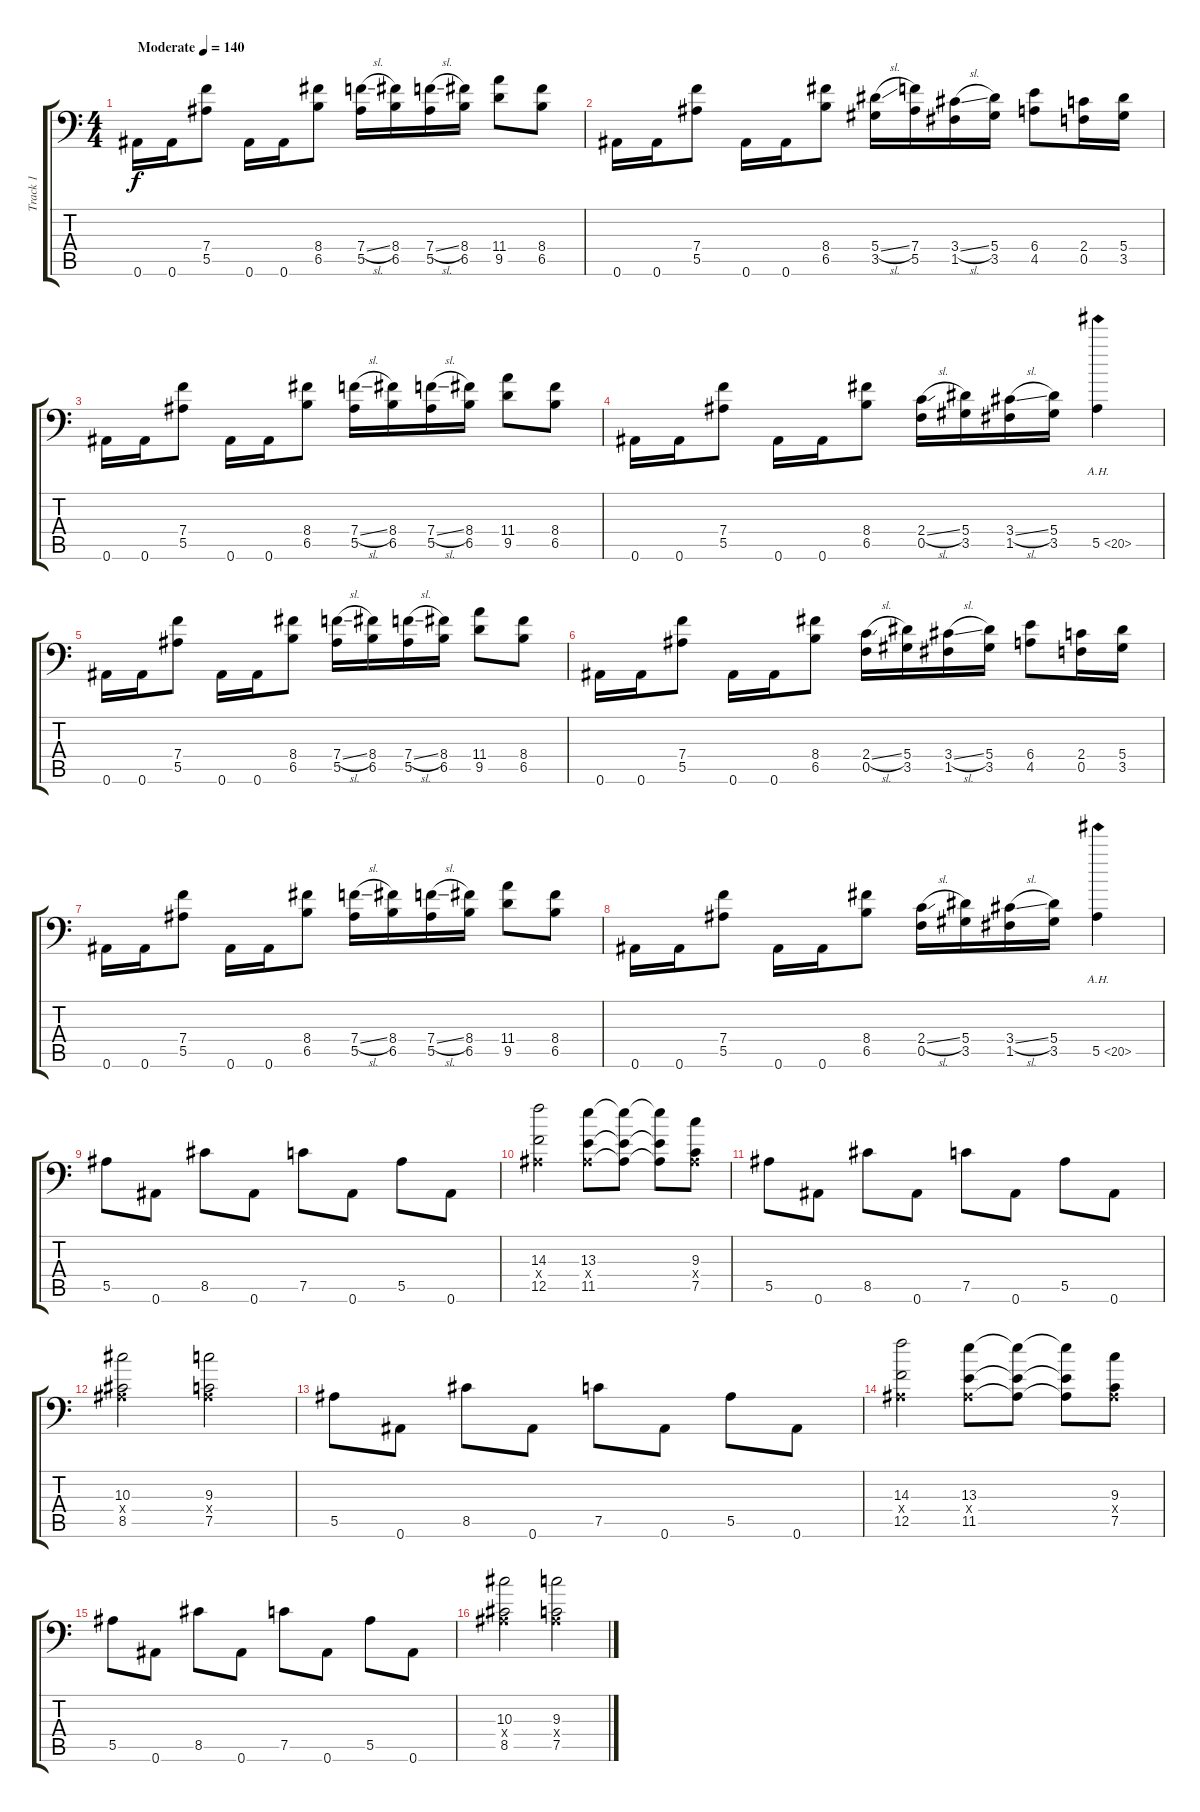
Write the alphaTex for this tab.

\track ("Track 1" "Track 1") {instrument distortionguitar}
\staff {score tabs}
\tuning (C4 G3 Eb3 Bb2 F2 Bb1) {hide}
\ts (4 4)
\tempo (140 "Moderate")
\clef f4
\ks c
0.6.16{dy f instrument distortionguitar} 0.6.16 (7.4 5.5).8 0.6.16 0.6.16 (8.4 6.5).8 (7.4{sl} 5.5).16 (8.4 6.5).16 (7.4{sl} 5.5).16 (8.4 6.5).16 (11.4 9.5).8 (8.4 6.5).8 |
0.6.16 0.6.16 (7.4 5.5).8 0.6.16 0.6.16 (8.4 6.5).8 (5.4{sl} 3.5).16 (7.4 5.5).16 (3.4{sl} 1.5).16 (5.4 3.5).16 (6.4 4.5).8 (2.4 0.5).16 (5.4 3.5).16 |
0.6.16 0.6.16 (7.4 5.5).8 0.6.16 0.6.16 (8.4 6.5).8 (7.4{sl} 5.5).16 (8.4 6.5).16 (7.4{sl} 5.5).16 (8.4 6.5).16 (11.4 9.5).8 (8.4 6.5).8 |
0.6.16 0.6.16 (7.4 5.5).8 0.6.16 0.6.16 (8.4 6.5).8 (2.4{sl} 0.5).16 (5.4 3.5).16 (3.4{sl} 1.5).16 (5.4 3.5).16 5.5{ah 15}.4 |
0.6.16 0.6.16 (7.4 5.5).8 0.6.16 0.6.16 (8.4 6.5).8 (7.4{sl} 5.5).16 (8.4 6.5).16 (7.4{sl} 5.5).16 (8.4 6.5).16 (11.4 9.5).8 (8.4 6.5).8 |
0.6.16 0.6.16 (7.4 5.5).8 0.6.16 0.6.16 (8.4 6.5).8 (2.4{sl} 0.5).16 (5.4 3.5).16 (3.4{sl} 1.5).16 (5.4 3.5).16 (6.4 4.5).8 (2.4 0.5).16 (5.4 3.5).16 |
0.6.16 0.6.16 (7.4 5.5).8 0.6.16 0.6.16 (8.4 6.5).8 (7.4{sl} 5.5).16 (8.4 6.5).16 (7.4{sl} 5.5).16 (8.4 6.5).16 (11.4 9.5).8 (8.4 6.5).8 |
0.6.16 0.6.16 (7.4 5.5).8 0.6.16 0.6.16 (8.4 6.5).8 (2.4{sl} 0.5).16 (5.4 3.5).16 (3.4{sl} 1.5).16 (5.4 3.5).16 5.5{ah 15}.4 |
5.5.8 0.6.8 8.5.8 0.6.8 7.5.8 0.6.8 5.5.8 0.6.8 |
(14.3 0.4{x} 12.5).2 (13.3 0.4{x} 11.5).8 (13.3{t} 0.4{t} 11.5{t}).8 (13.3{t} 0.4{t} 11.5{t}).8 (9.3 0.4{x} 7.5).8 |
5.5.8 0.6.8 8.5.8 0.6.8 7.5.8 0.6.8 5.5.8 0.6.8 |
(10.3 0.4{x} 8.5).2 (9.3 0.4{x} 7.5).2 |
5.5.8 0.6.8 8.5.8 0.6.8 7.5.8 0.6.8 5.5.8 0.6.8 |
(14.3 0.4{x} 12.5).2 (13.3 0.4{x} 11.5).8 (13.3{t} 0.4{t} 11.5{t}).8 (13.3{t} 0.4{t} 11.5{t}).8 (9.3 0.4{x} 7.5).8 |
5.5.8 0.6.8 8.5.8 0.6.8 7.5.8 0.6.8 5.5.8 0.6.8 |
(10.3 0.4{x} 8.5).2 (9.3 0.4{x} 7.5).2
